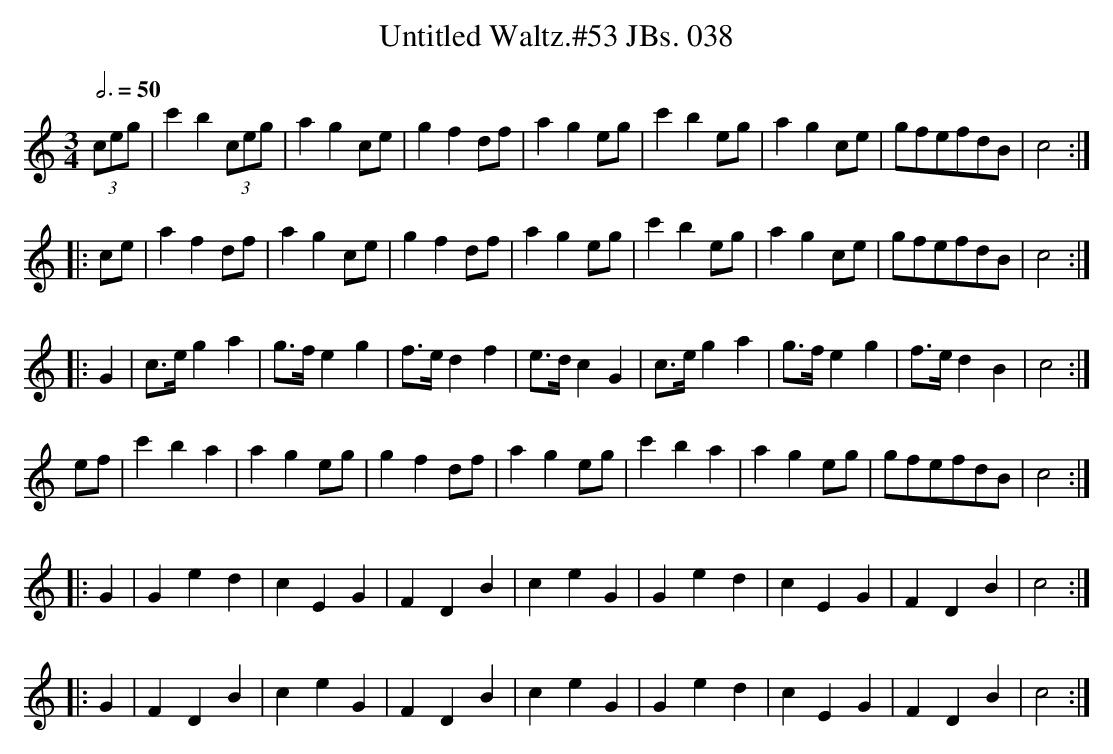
X:1
T:Untitled Waltz.#53 JBs. 038
L:1/8
M:3/4
Q:3/4=50
K:C
(3ceg|c'2b2 (3ceg|a2g2 ce|g2f2 df|a2g2 eg|\
c'2b2 eg|a2g2 ce|gfefdB|c4:|!
|:ce|a2f2df|a2g2 ce|g2f2 df|a2g2 eg|\
c'2b2 eg|a2g2 ce|gfefdB|c4:|!
|: G2 |c>e g2 a2|g>f e2g2|f>e d2f2|e>d c2G2|\
c>e g2a2|g>f e2g2|f>e d2B2|c4:|!
ef|c'2b2a2|a2g2eg|g2f2 df|a2g2 eg|\
c'2b2a2|a2g2 eg|gfefdB|c4:|!
|:G2|G2e2d2|c2E2G2|F2D2B2|c2e2G2|\
G2e2d2|c2E2G2|F2D2B2|c4:|!
|:G2|F2D2B2|c2e2G2|F2D2B2|c2e2G2|\
G2e2d2|c2E2G2|F2D2B2|c4:|
